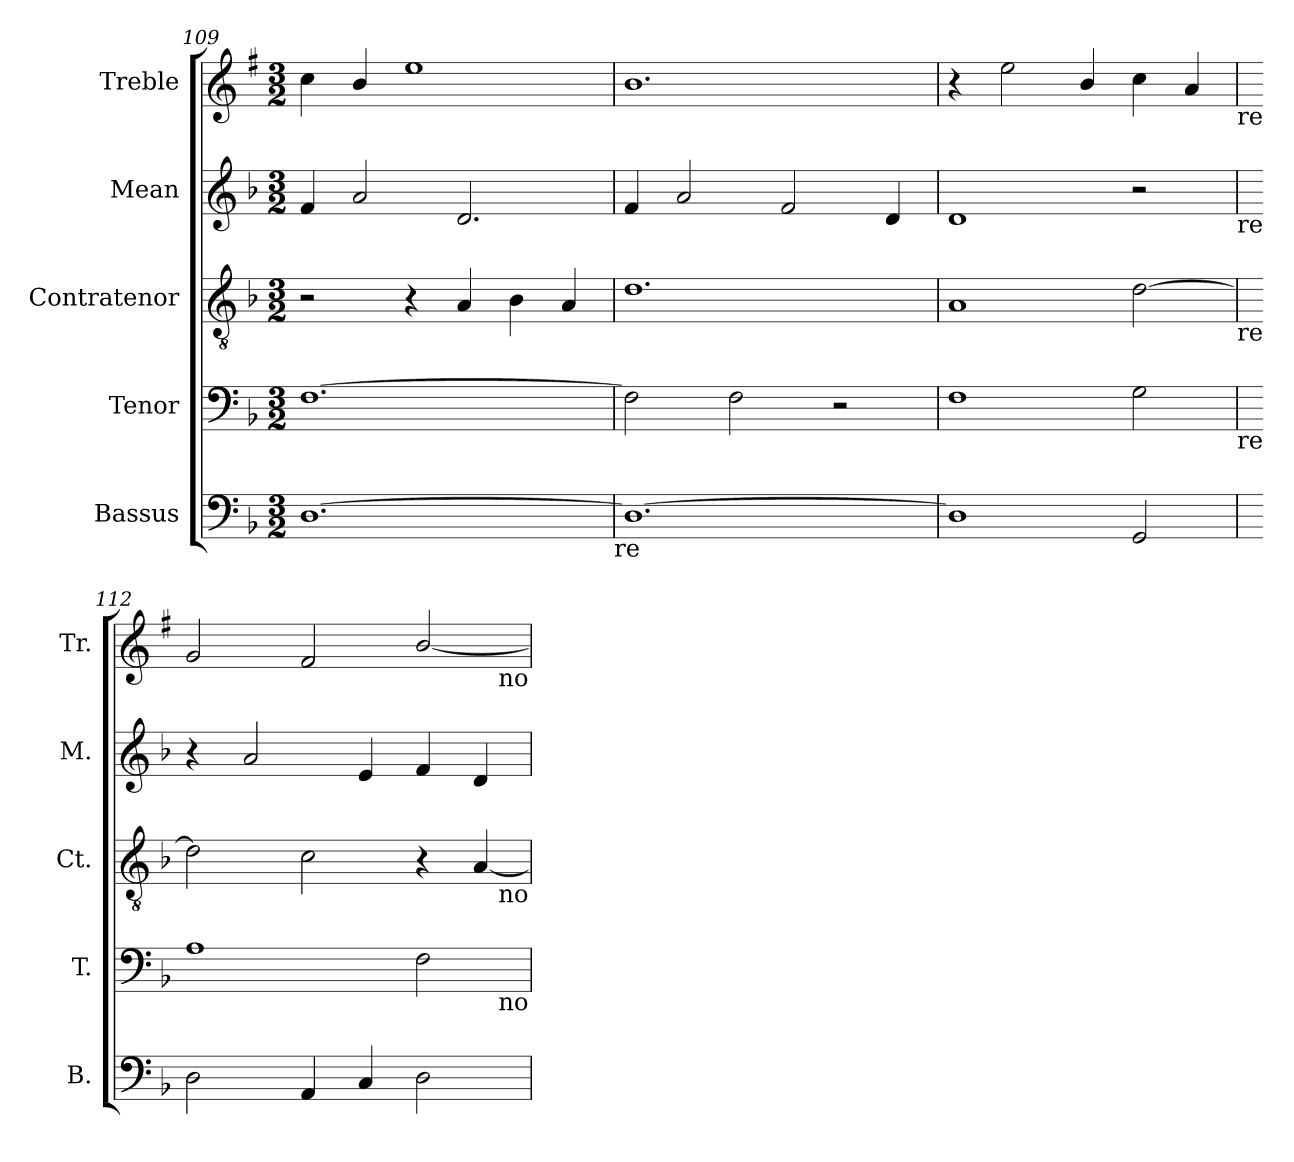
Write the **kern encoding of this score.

**kern	**kern	**kern	**kern	**kern
*part5	*part4	*part3	*part2	*part1
*staff5	*staff4	*staff3	*staff2	*staff1
*I"Bassus	*I"Tenor	*I"Contratenor	*I"Mean	*I"Treble
*I'B.	*I'T.	*I'Ct.	*I'M.	*I'Tr.
*clefF4	*clefF4	*clefGv2	*clefG2	*clefG2
*ITrd7c12	*	*	*	*ITrd1c2
*k[b-]	*k[b-]	*k[b-]	*k[b-]	*k[b-]
*F:	*F:	*F:	*F:	*F:
*M3/2	*M3/2	*M3/2	*M3/2	*M3/2
=109	=109	=109	=109	=109
[>1.DD	[>1.F	2r	4f/	4b-\
.	.	.	2a/	4a/
.	.	4r	.	1dd
.	.	4A/	2.d/	.
.	.	4B-\	.	.
.	.	4A/	.	.
!LO:TX:b:t=re	!	!	!	!
=110	=110	=110	=110	=110
1.DD_	2F\]	1.d	4f/	1.a
.	.	.	2a/	.
.	2F\	.	.	.
.	.	.	2f/	.
.	2r	.	.	.
.	.	.	4d/	.
=111	=111	=111	=111	=111
1DD]	1F	1A	1d	4r
.	.	.	.	2dd\
.	.	.	.	4a/
2GGG/	2G\	[>2d\	2r	4b-\
.	.	.	.	4g/
!	!	!	!	!LO:TX:b:t=re
!	!	!	!LO:TX:b:t=re	!
!	!	!LO:TX:b:t=re	!	!
!	!LO:TX:b:t=re	!	!	!
=112	=112	=112	=112	=112
2DD\	1A	2d\]	4r	2f/
.	.	.	2a/	.
4AAA/	.	2c\	.	2e/
4CC/	.	.	4e/	.
2DD\	2F\	4r	4f/	[<2a/
.	.	[<4A/	4d/	.
!	!	!	!	!LO:TX:b:t=no
!	!	!LO:TX:b:t=no	!	!
!	!LO:TX:b:t=no	!	!	!
=	=	=	=	=
*-	*-	*-	*-	*-
